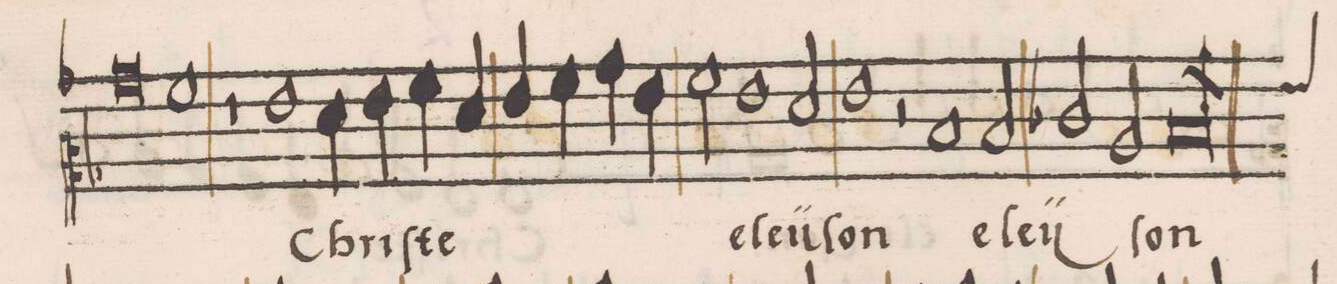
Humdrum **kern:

**kern	**text
*I"ALTVS	*
*clefC2	*
*k[b-]	*
*met(C|)	*
*M2/1	*
0b-\	.
=68-	=68-
1a\	.
=69-	=69-
1r	.
1g\	Chri-
=70-	=70-
4f\	.
4g\	.
4a\	-ſte
4f/	.
4g/	.
4a\	.
4b-\	.
4g\	.
=71-	=71-
2a\	e-
1g\	-le-
2f/	-ii-
=72-	=72-
1g\	-ſon
2r	.
1d/	e-
=73-	=73-
2d/	-le-
2e-X/	-ii-
2c/	.
=74-	=74-
*custos:g	*
0dl/;	-ſon
=75||-	=75||-
*-	*-
